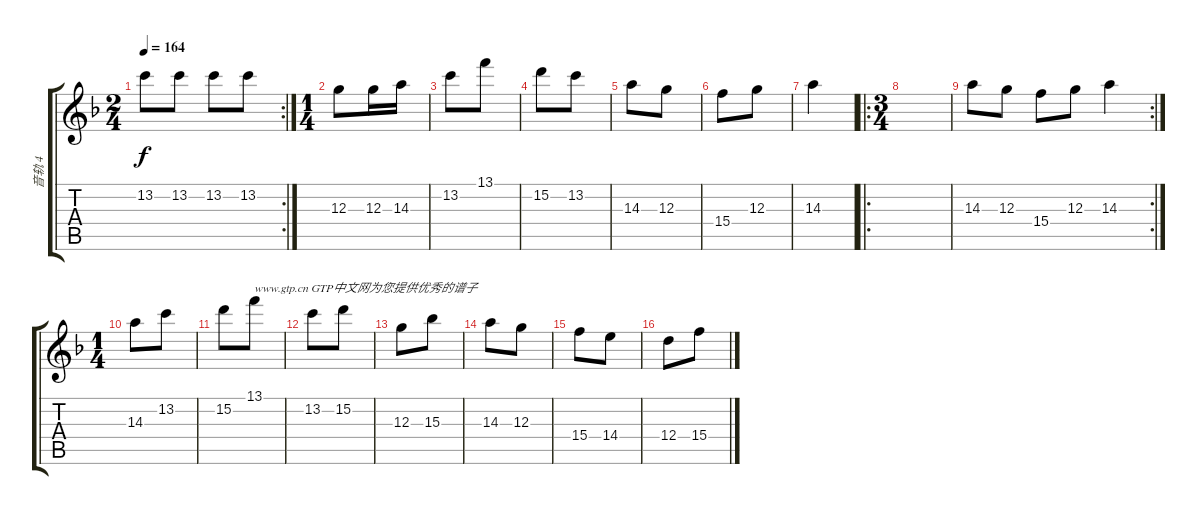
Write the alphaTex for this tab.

\track ("音轨 4" "音轨 4") {instrument acousticguitarsteel}
\staff {score tabs}
\tuning (E4 B3 G3 D3 A2 E2) {hide}
\rc 2
\ts (2 4)
\tempo 164
\clef g2
\ks f
13.2.8{dy f} 13.2.8 13.2.8 13.2.8 |
\ts (1 4)
12.3.8 12.3.16 14.3.16 |
13.2.8 13.1.8 |
15.2.8 13.2.8 |
14.3.8 12.3.8 |
15.4.8 12.3.8 |
14.3.4 |
\ro
\ts (3 4)
|
\rc 2
14.3.8 12.3.8 15.4.8 12.3.8 14.3.4 |
\ts (1 4)
14.3.8 13.2.8 |
15.2.8 13.1.8{txt "www.gtp.cn GTP中文网为您提供优秀的谱子"} |
13.2.8 15.2.8 |
12.3.8 15.3.8 |
14.3.8 12.3.8 |
15.4.8 14.4.8 |
12.4.8 15.4.8
